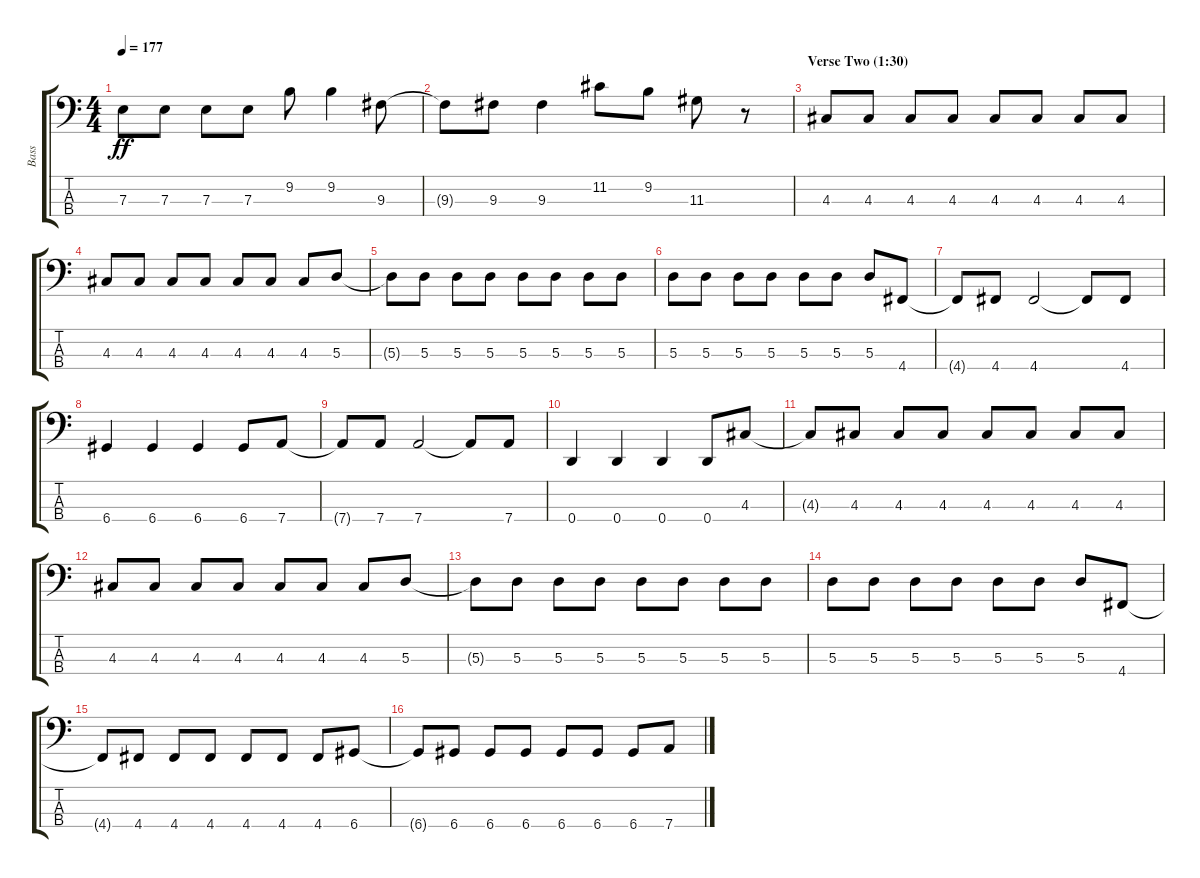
\track ("Bass" "Bass") {instrument electricbassfinger}
\staff {score tabs}
\tuning (G2 D2 A1 D1) {hide}
\ts (4 4)
\tempo 177
\clef f4
\ks c
7.3{t}.8{dy ff} 7.3.8 7.3.8 7.3.8 9.2.8 9.2.4 9.3.8 |
9.3{t}.8 9.3.8 9.3.4 11.2.8 9.2.8 11.3.8 r.8 |
\section ("" "Verse Two (1:30)")
4.3.8 4.3.8 4.3.8 4.3.8 4.3.8 4.3.8 4.3.8 4.3.8 |
4.3.8 4.3.8 4.3.8 4.3.8 4.3.8 4.3.8 4.3.8 5.3.8 |
5.3{t}.8 5.3.8 5.3.8 5.3.8 5.3.8 5.3.8 5.3.8 5.3.8 |
5.3.8 5.3.8 5.3.8 5.3.8 5.3.8 5.3.8 5.3.8 4.4.8 |
4.4{t}.8 4.4.8 4.4.2 4.4{t}.8 4.4.8 |
6.4.4 6.4.4 6.4.4 6.4.8 7.4.8 |
7.4{t}.8 7.4.8 7.4.2 7.4{t}.8 7.4.8 |
0.4.4 0.4.4 0.4.4 0.4.8 4.3.8 |
4.3{t}.8 4.3.8 4.3.8 4.3.8 4.3.8 4.3.8 4.3.8 4.3.8 |
4.3.8 4.3.8 4.3.8 4.3.8 4.3.8 4.3.8 4.3.8 5.3.8 |
5.3{t}.8 5.3.8 5.3.8 5.3.8 5.3.8 5.3.8 5.3.8 5.3.8 |
5.3.8 5.3.8 5.3.8 5.3.8 5.3.8 5.3.8 5.3.8 4.4.8 |
4.4{t}.8 4.4.8 4.4.8 4.4.8 4.4.8 4.4.8 4.4.8 6.4.8 |
6.4{t}.8 6.4.8 6.4.8 6.4.8 6.4.8 6.4.8 6.4.8 7.4.8
